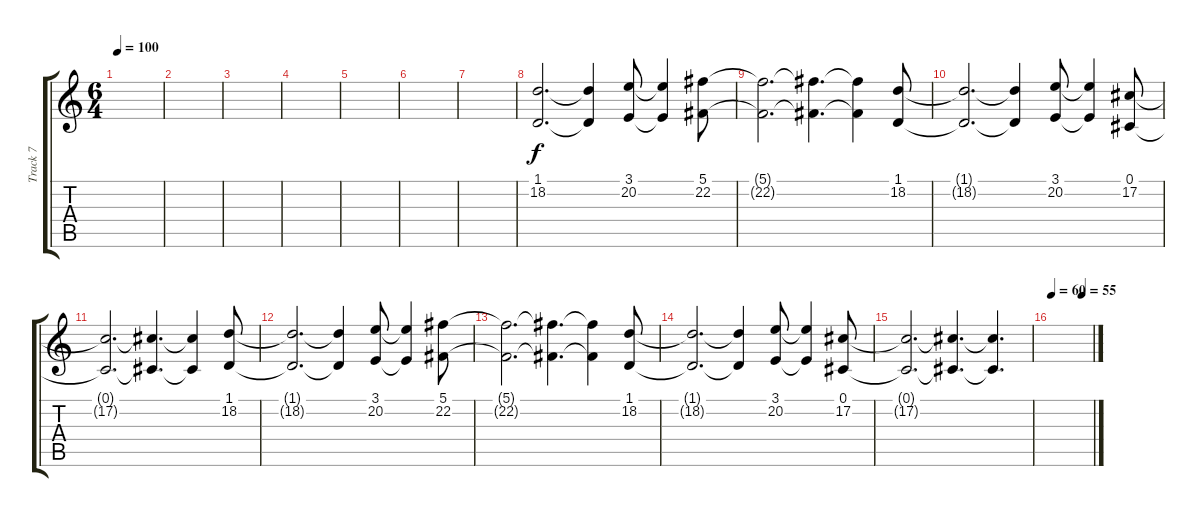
\track ("Track 7" "Track 7") {instrument stringensemble2}
\staff {score tabs}
\tuning (Db4 Ab3 E3 B2 Gb2 B1) {hide}
\ts (6 4)
\tempo 100
\clef g2
\ks c
|
|
|
|
|
|
|
(1.1 18.2).2{d dy f} (1.1{t} 18.2{t}).4 (3.1 20.2).8 (3.1{t} 20.2{t}).4 (5.1 22.2).8 |
(5.1{t} 22.2{t}).2{d} (5.1{t} 22.2{t}).4{d} (5.1{t} 22.2{t}).4 (1.1 18.2).8 |
(1.1{t} 18.2{t}).2{d} (1.1{t} 18.2{t}).4 (3.1 20.2).8 (3.1{t} 20.2{t}).4 (0.1 17.2).8 |
(0.1{t} 17.2{t}).2{d} (0.1{t} 17.2{t}).4{d} (0.1{t} 17.2{t}).4 (1.1 18.2).8 |
(1.1{t} 18.2{t}).2{d} (1.1{t} 18.2{t}).4 (3.1 20.2).8 (3.1{t} 20.2{t}).4 (5.1 22.2).8 |
(5.1{t} 22.2{t}).2{d} (5.1{t} 22.2{t}).4{d} (5.1{t} 22.2{t}).4 (1.1 18.2).8 |
(1.1{t} 18.2{t}).2{d} (1.1{t} 18.2{t}).4 (3.1 20.2).8 (3.1{t} 20.2{t}).4 (0.1 17.2).8 |
(0.1{t} 17.2{t}).2{d} (0.1{t} 17.2{t}).4{d} (0.1{t} 17.2{t}).4{d} |
\tempo 60
\tempo (55 0.75)
